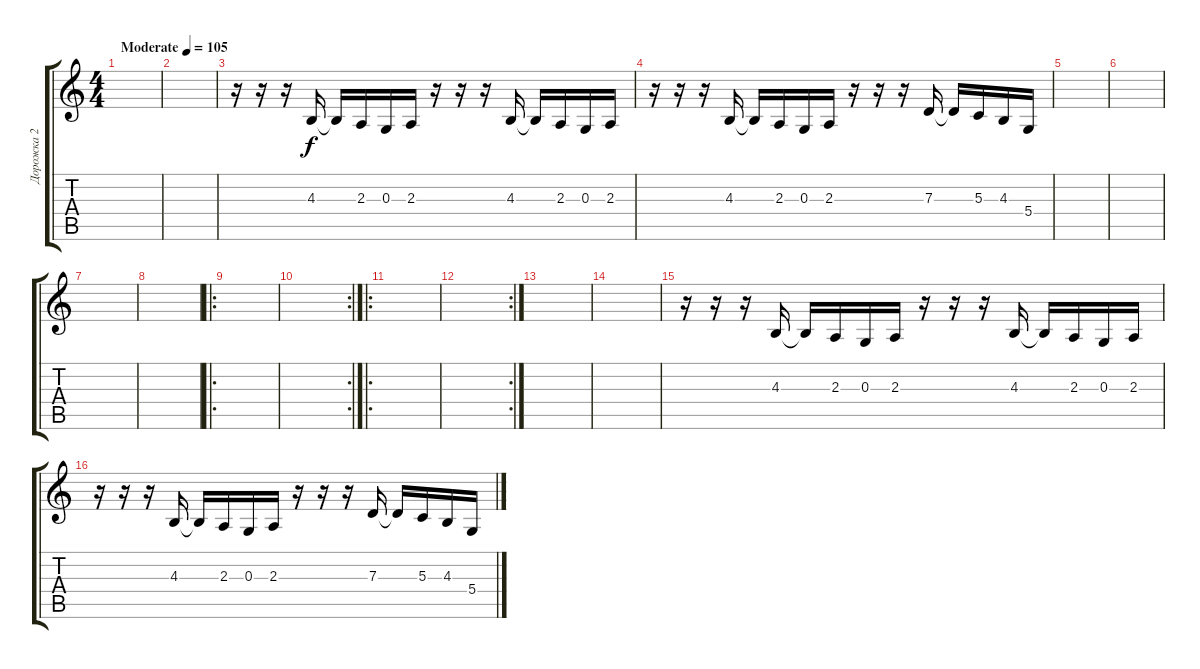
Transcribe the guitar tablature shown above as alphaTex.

\track ("Дорожка 2" "Дорожка 2") {instrument fx5brightness}
\staff {score tabs}
\tuning (E4 B3 G3 D3 A2 E2) {hide}
\ts (4 4)
\tempo (105 "Moderate")
\clef g2
\ks c
|
|
r.16 r.16 r.16 4.3.16 4.3{t}.16 2.3.16 0.3.16 2.3.16 r.16 r.16 r.16 4.3.16 4.3{t}.16 2.3.16 0.3.16 2.3.16 |
r.16 r.16 r.16 4.3.16 4.3{t}.16 2.3.16 0.3.16 2.3.16 r.16 r.16 r.16 7.3.16 7.3{t}.16 5.3.16 4.3.16 5.4.16 |
|
|
|
|
\ro
|
\rc 2
|
\ro
|
\rc 2
|
|
|
r.16 r.16 r.16 4.3.16 4.3{t}.16 2.3.16 0.3.16 2.3.16 r.16 r.16 r.16 4.3.16 4.3{t}.16 2.3.16 0.3.16 2.3.16 |
r.16 r.16 r.16 4.3.16 4.3{t}.16 2.3.16 0.3.16 2.3.16 r.16 r.16 r.16 7.3.16 7.3{t}.16 5.3.16 4.3.16 5.4.16
